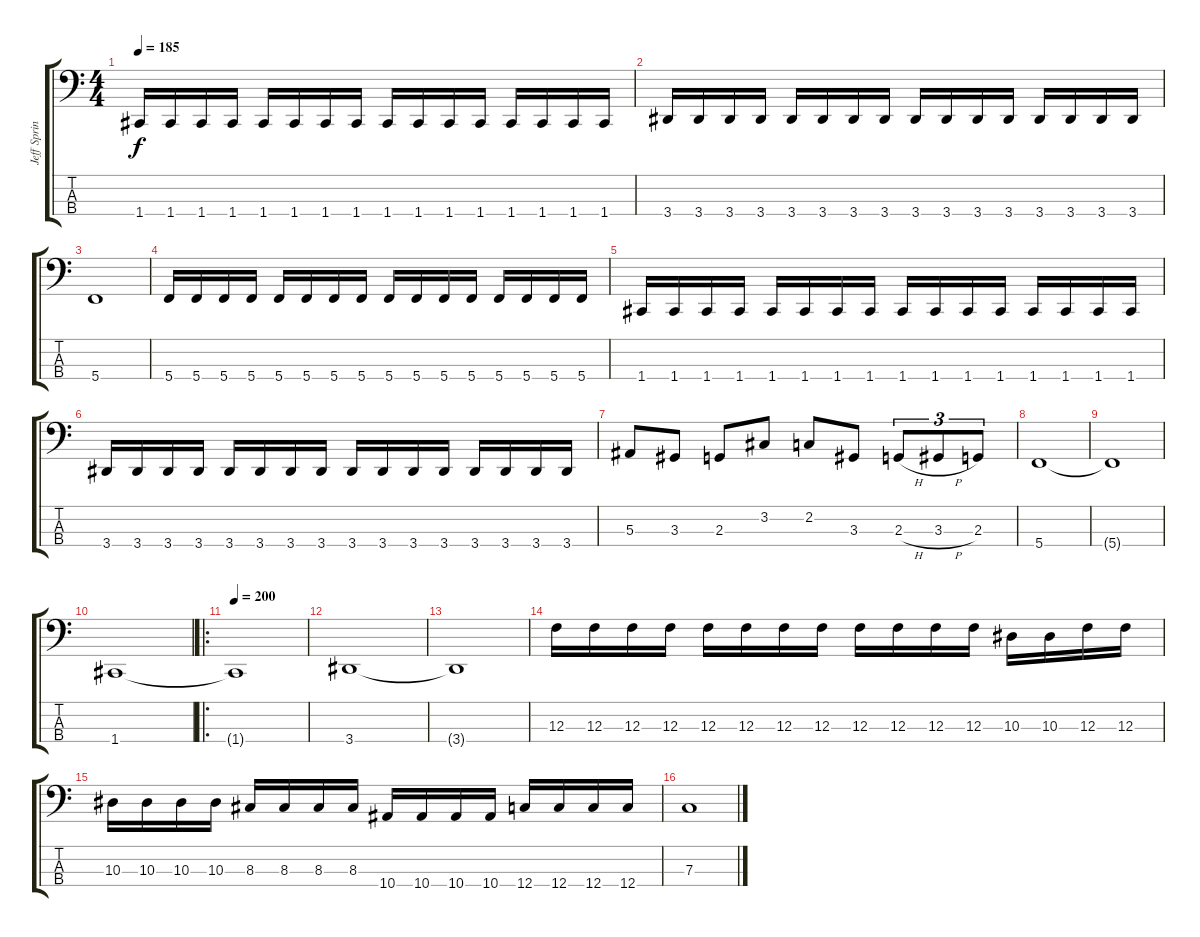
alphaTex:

\track ("Jeff Springs" "Jeff Sprin") {instrument electricbasspick}
\staff {score tabs}
\tuning (Eb2 Bb1 F1 C1) {hide}
\ts (4 4)
\tempo 185
\clef f4
\ks c
1.4.16{dy f} 1.4.16 1.4.16 1.4.16 1.4.16 1.4.16 1.4.16 1.4.16 1.4.16 1.4.16 1.4.16 1.4.16 1.4.16 1.4.16 1.4.16 1.4.16 |
3.4.16 3.4.16 3.4.16 3.4.16 3.4.16 3.4.16 3.4.16 3.4.16 3.4.16 3.4.16 3.4.16 3.4.16 3.4.16 3.4.16 3.4.16 3.4.16 |
5.4.1 |
5.4.16 5.4.16 5.4.16 5.4.16 5.4.16 5.4.16 5.4.16 5.4.16 5.4.16 5.4.16 5.4.16 5.4.16 5.4.16 5.4.16 5.4.16 5.4.16 |
1.4.16 1.4.16 1.4.16 1.4.16 1.4.16 1.4.16 1.4.16 1.4.16 1.4.16 1.4.16 1.4.16 1.4.16 1.4.16 1.4.16 1.4.16 1.4.16 |
3.4.16 3.4.16 3.4.16 3.4.16 3.4.16 3.4.16 3.4.16 3.4.16 3.4.16 3.4.16 3.4.16 3.4.16 3.4.16 3.4.16 3.4.16 3.4.16 |
5.3.8 3.3.8 2.3.8 3.2.8 2.2.8 3.3.8 2.3{h}.8{tu (3 2)} 3.3{h}.8{tu (3 2)} 2.3.8{tu (3 2)} |
5.4.1 |
5.4{t}.1 |
1.4.1 |
\ro
\tempo 200
1.4{t}.1 |
3.4.1 |
3.4{t}.1 |
12.3.16 12.3.16 12.3.16 12.3.16 12.3.16 12.3.16 12.3.16 12.3.16 12.3.16 12.3.16 12.3.16 12.3.16 10.3.16 10.3.16 12.3.16 12.3.16 |
10.3.16 10.3.16 10.3.16 10.3.16 8.3.16 8.3.16 8.3.16 8.3.16 10.4.16 10.4.16 10.4.16 10.4.16 12.4.16 12.4.16 12.4.16 12.4.16 |
7.3.1
